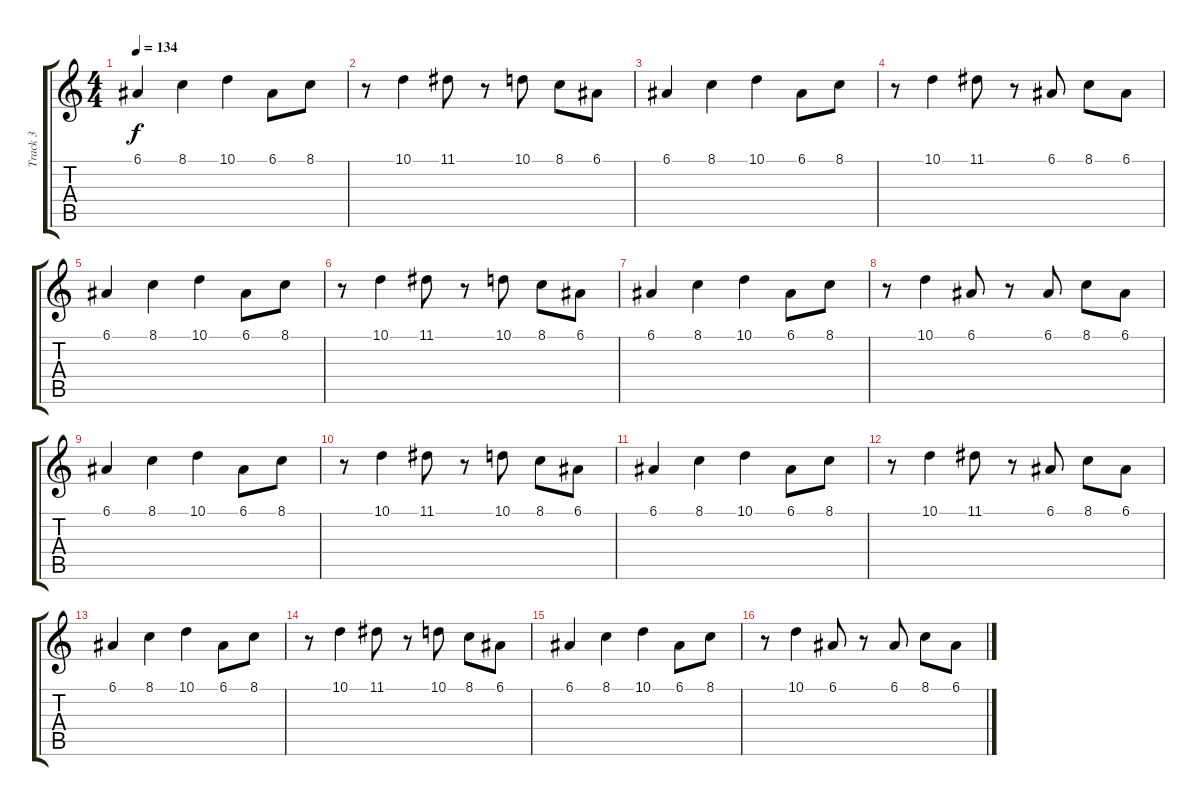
\track ("Track 3" "Track 3") {instrument electricgrandpiano}
\staff {score tabs}
\tuning (E4 B3 G3 D3 A2 E2) {hide}
\ts (4 4)
\tempo 134
\clef g2
\ks c
6.1.4{dy f} 8.1.4 10.1.4 6.1.8 8.1.8 |
r.8 10.1.4 11.1.8 r.8 10.1.8 8.1.8 6.1.8 |
6.1.4 8.1.4 10.1.4 6.1.8 8.1.8 |
r.8 10.1.4 11.1.8 r.8 6.1.8 8.1.8 6.1.8 |
6.1.4 8.1.4 10.1.4 6.1.8 8.1.8 |
r.8 10.1.4 11.1.8 r.8 10.1.8 8.1.8 6.1.8 |
6.1.4 8.1.4 10.1.4 6.1.8 8.1.8 |
r.8 10.1.4 6.1.8 r.8 6.1.8 8.1.8 6.1.8 |
6.1.4 8.1.4 10.1.4 6.1.8 8.1.8 |
r.8 10.1.4 11.1.8 r.8 10.1.8 8.1.8 6.1.8 |
6.1.4 8.1.4 10.1.4 6.1.8 8.1.8 |
r.8 10.1.4 11.1.8 r.8 6.1.8 8.1.8 6.1.8 |
6.1.4 8.1.4 10.1.4 6.1.8 8.1.8 |
r.8 10.1.4 11.1.8 r.8 10.1.8 8.1.8 6.1.8 |
6.1.4 8.1.4 10.1.4 6.1.8 8.1.8 |
r.8 10.1.4 6.1.8 r.8 6.1.8 8.1.8 6.1.8
